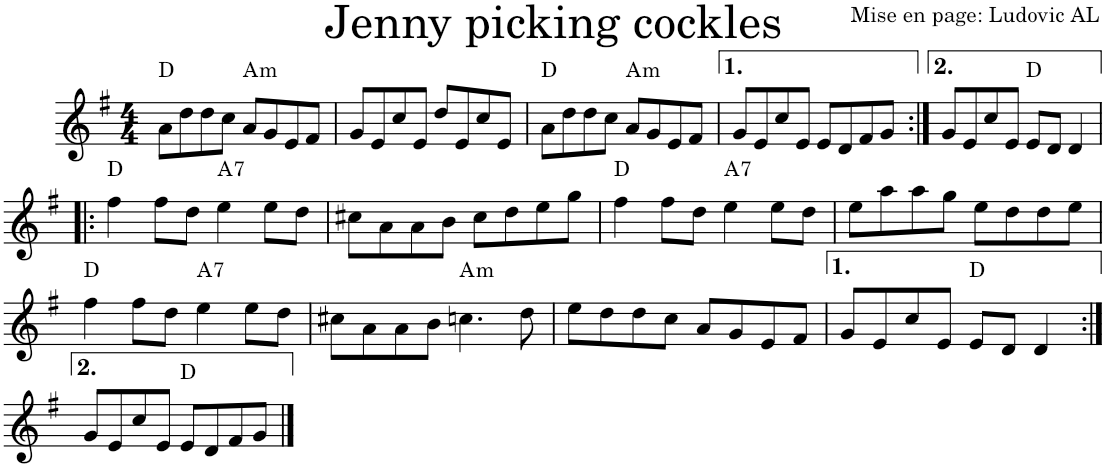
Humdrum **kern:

**kern	**harte
*part1	*part1
*staff1	*
*I"Voice	*
*I'V	*
*clefG2	*
*k[f#]	*
*M4/4	*
=1	=1
8a\L	D:maj
8dd\	.
8dd\	.
8cc\J	.
!	!LO:H:kt=m
8a/L	A:min
8g/	.
8e/	.
8f#/J	.
=2	=2
8g/L	.
8e/	.
8cc/	.
8e/J	.
8dd/L	.
8e/	.
8cc/	.
8e/J	.
=3	=3
8a\L	D:maj
8dd\	.
8dd\	.
8cc\J	.
!	!LO:H:kt=m
8a/L	A:min
8g/	.
8e/	.
8f#/J	.
=4	=4
8g/L	.
8e/	.
8cc/	.
8e/J	.
8e/L	.
8d/	.
8f#/	.
8g/J	.
=5:|!	=5:|!
8g/L	.
8e/	.
8cc/	.
8e/J	.
8e/L	D:maj
8d/J	.
4d/	.
!!LO:LB:g=z
=6!|:	=6!|:
4ff#\	D:maj
8ff#\L	.
8dd\J	.
!	!LO:H:kt=7
4ee\	A:7
8ee\L	.
8dd\J	.
=7	=7
8cc#X\L	.
8a\	.
8a\	.
8b\J	.
8cc#\L	.
8dd\	.
8ee\	.
8gg\J	.
=8	=8
4ff#\	D:maj
8ff#\L	.
8dd\J	.
!	!LO:H:kt=7
4ee\	A:7
8ee\L	.
8dd\J	.
=9	=9
8ee\L	.
8aa\	.
8aa\	.
8gg\J	.
8ee\L	.
8dd\	.
8dd\	.
8ee\J	.
!!LO:LB:g=z
=10	=10
4ff#\	D:maj
8ff#\L	.
8dd\J	.
!	!LO:H:kt=7
4ee\	A:7
8ee\L	.
8dd\J	.
=11	=11
8cc#X\L	.
8a\	.
8a\	.
8b\J	.
!	!LO:H:kt=m
4.ccn\	A:min
8dd\	.
=12	=12
8ee\L	.
8dd\	.
8dd\	.
8cc\J	.
8a/L	.
8g/	.
8e/	.
8f#/J	.
=13	=13
8g/L	.
8e/	.
8cc/	.
8e/J	.
8e/L	D:maj
8d/J	.
4d/	.
!!LO:LB:g=z
=14:|!	=14:|!
8g/L	.
8e/	.
8cc/	.
8e/J	.
8e/L	D:maj
8d/	.
8f#/	.
8g/J	.
==	==
*-	*-
